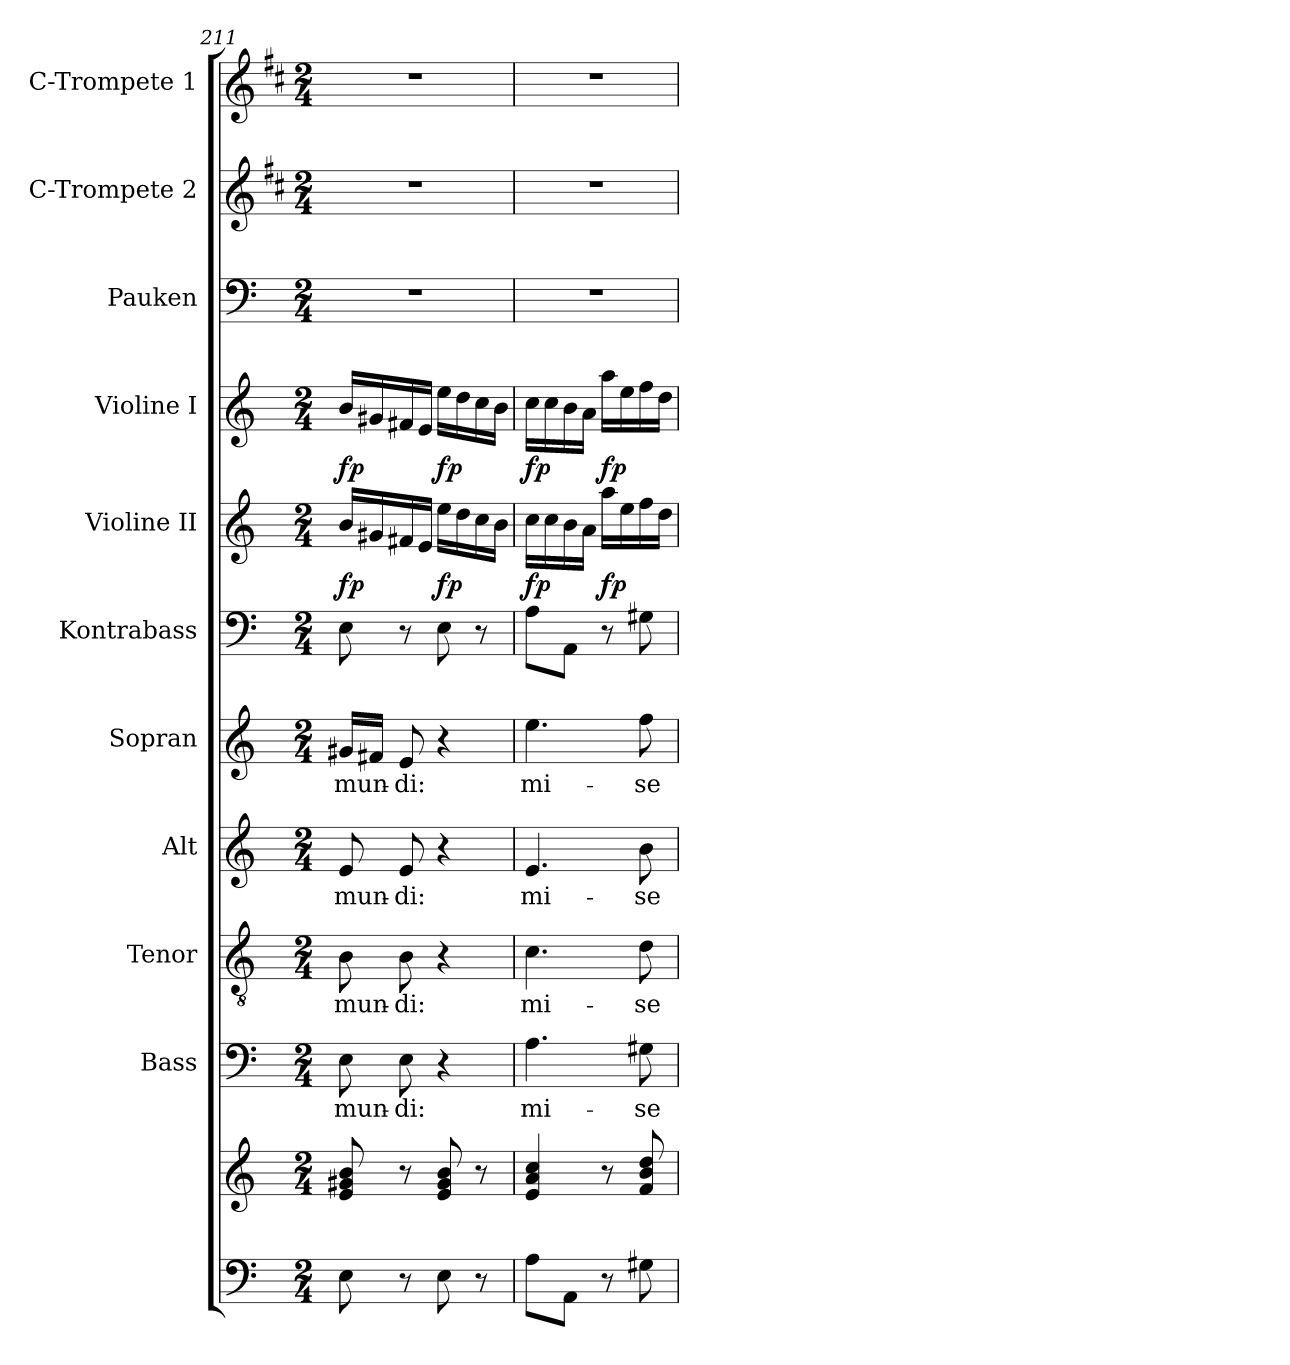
**kern	**kern	**kern	**text	**kern	**text	**kern	**text	**kern	**text	**kern	**kern	**dynam	**kern	**dynam	**kern	**kern	**kern
*part11	*part11	*part10	*part10	*part9	*part9	*part8	*part8	*part7	*part7	*part6	*part5	*part5	*part4	*part4	*part3	*part2	*part1
*staff12	*staff11	*staff10	*staff10	*staff9	*staff9	*staff8	*staff8	*staff7	*staff7	*staff6	*staff5	*staff5	*staff4	*staff4	*staff3	*staff2	*staff1
*	*	*I"Bass	*	*I"Tenor	*	*I"Alt	*	*I"Sopran	*	*I"Kontrabass	*I"Violine II	*	*I"Violine I	*	*I"Pauken	*I"C-Trompete 2	*I"C-Trompete 1
*	*	*I'B.	*	*I'T.	*	*I'A.	*	*I'S.	*	*I'Kb.	*I'Vl. II	*	*I'Vl. I	*	*I'Pk.	*I'C Trp. 2	*I'C Trp. 1
*clefF4	*clefG2	*clefF4	*	*clefGv2	*	*clefG2	*	*clefG2	*	*clefF4	*clefG2	*	*clefG2	*	*clefF4	*clefG2	*clefG2
*	*	*	*	*	*	*	*	*	*	*ITrd7c12	*	*	*	*	*	*ITrd1c2	*ITrd1c2
*k[]	*k[]	*k[]	*	*k[]	*	*k[]	*	*k[]	*	*k[]	*k[]	*	*k[]	*	*k[]	*k[]	*k[]
*C:	*C:	*C:	*	*C:	*	*C:	*	*C:	*	*C:	*C:	*	*C:	*	*C:	*C:	*C:
*M2/4	*M2/4	*M2/4	*	*M2/4	*	*M2/4	*	*M2/4	*	*M2/4	*M2/4	*	*M2/4	*	*M2/4	*M2/4	*M2/4
=211	=211	=211	=211	=211	=211	=211	=211	=211	=211	=211	=211	=211	=211	=211	=211	=211	=211
!	!	!	!LO:LY:b	!	!LO:LY:b	!	!LO:LY:b	!	!LO:LY:b	!	!	!LO:DY:b	!	!LO:DY:b	!	!	!
8E\	8e/ 8g#X/ 8b/	8E\	mun-	8B\	mun-	8e/	mun-	16g#X/LL	mun-	8EE\	16b/LL	fp	16b/LL	fp	2r	2r	2r
.	.	.	.	.	.	.	.	16f#X/JJ	.	.	16g#X/	.	16g#X/	.	.	.	.
!	!	!	!LO:LY:b	!	!LO:LY:b	!	!LO:LY:b	!	!LO:LY:b	!	!	!	!	!	!	!	!
8r	8r	8E\	-di:	8B\	-di:	8e/	-di:	8e/	-di:	8r	16f#X/	.	16f#X/	.	.	.	.
.	.	.	.	.	.	.	.	.	.	.	16e/JJ	.	16e/JJ	.	.	.	.
!	!	!	!	!	!	!	!	!	!	!	!	!LO:DY:b	!	!LO:DY:b	!	!	!
8E\	8e/ 8g#/ 8b/	4r	.	4r	.	4r	.	4r	.	8EE\	16ee\LL	fp	16ee\LL	fp	.	.	.
.	.	.	.	.	.	.	.	.	.	.	16dd\	.	16dd\	.	.	.	.
8r	8r	.	.	.	.	.	.	.	.	8r	16cc\	.	16cc\	.	.	.	.
.	.	.	.	.	.	.	.	.	.	.	16b\JJ	.	16b\JJ	.	.	.	.
!!LO:PB:g=z
=212	=212	=212	=212	=212	=212	=212	=212	=212	=212	=212	=212	=212	=212	=212	=212	=212	=212
!	!	!	!LO:LY:b	!	!LO:LY:b	!	!LO:LY:b	!	!LO:LY:b	!	!	!LO:DY:b	!	!LO:DY:b	!	!	!
8A\L	4e/ 4a/ 4cc/	4.A\	mi-	4.c\	mi-	4.e/	mi-	4.ee\	mi-	8AA\L	16cc\LL	fp	16cc\LL	fp	2r	2r	2r
.	.	.	.	.	.	.	.	.	.	.	16cc\	.	16cc\	.	.	.	.
8AA\J	.	.	.	.	.	.	.	.	.	8AAA\J	16b\	.	16b\	.	.	.	.
.	.	.	.	.	.	.	.	.	.	.	16a\JJ	.	16a\JJ	.	.	.	.
!	!	!	!	!	!	!	!	!	!	!	!	!LO:DY:b	!	!LO:DY:b	!	!	!
8r	8r	.	.	.	.	.	.	.	.	8r	16aa\LL	fp	16aa\LL	fp	.	.	.
.	.	.	.	.	.	.	.	.	.	.	16ee\	.	16ee\	.	.	.	.
!	!	!	!LO:LY:b	!	!LO:LY:b	!	!LO:LY:b	!	!LO:LY:b	!	!	!	!	!	!	!	!
8G#X\	8f/ 8b/ 8dd/	8G#X\	-se-	8d\	-se-	8b\	-se-	8ff\	-se-	8GG#X\	16ff\	.	16ff\	.	.	.	.
.	.	.	.	.	.	.	.	.	.	.	16dd\JJ	.	16dd\JJ	.	.	.	.
=	=	=	=	=	=	=	=	=	=	=	=	=	=	=	=	=	=
*-	*-	*-	*-	*-	*-	*-	*-	*-	*-	*-	*-	*-	*-	*-	*-	*-	*-
